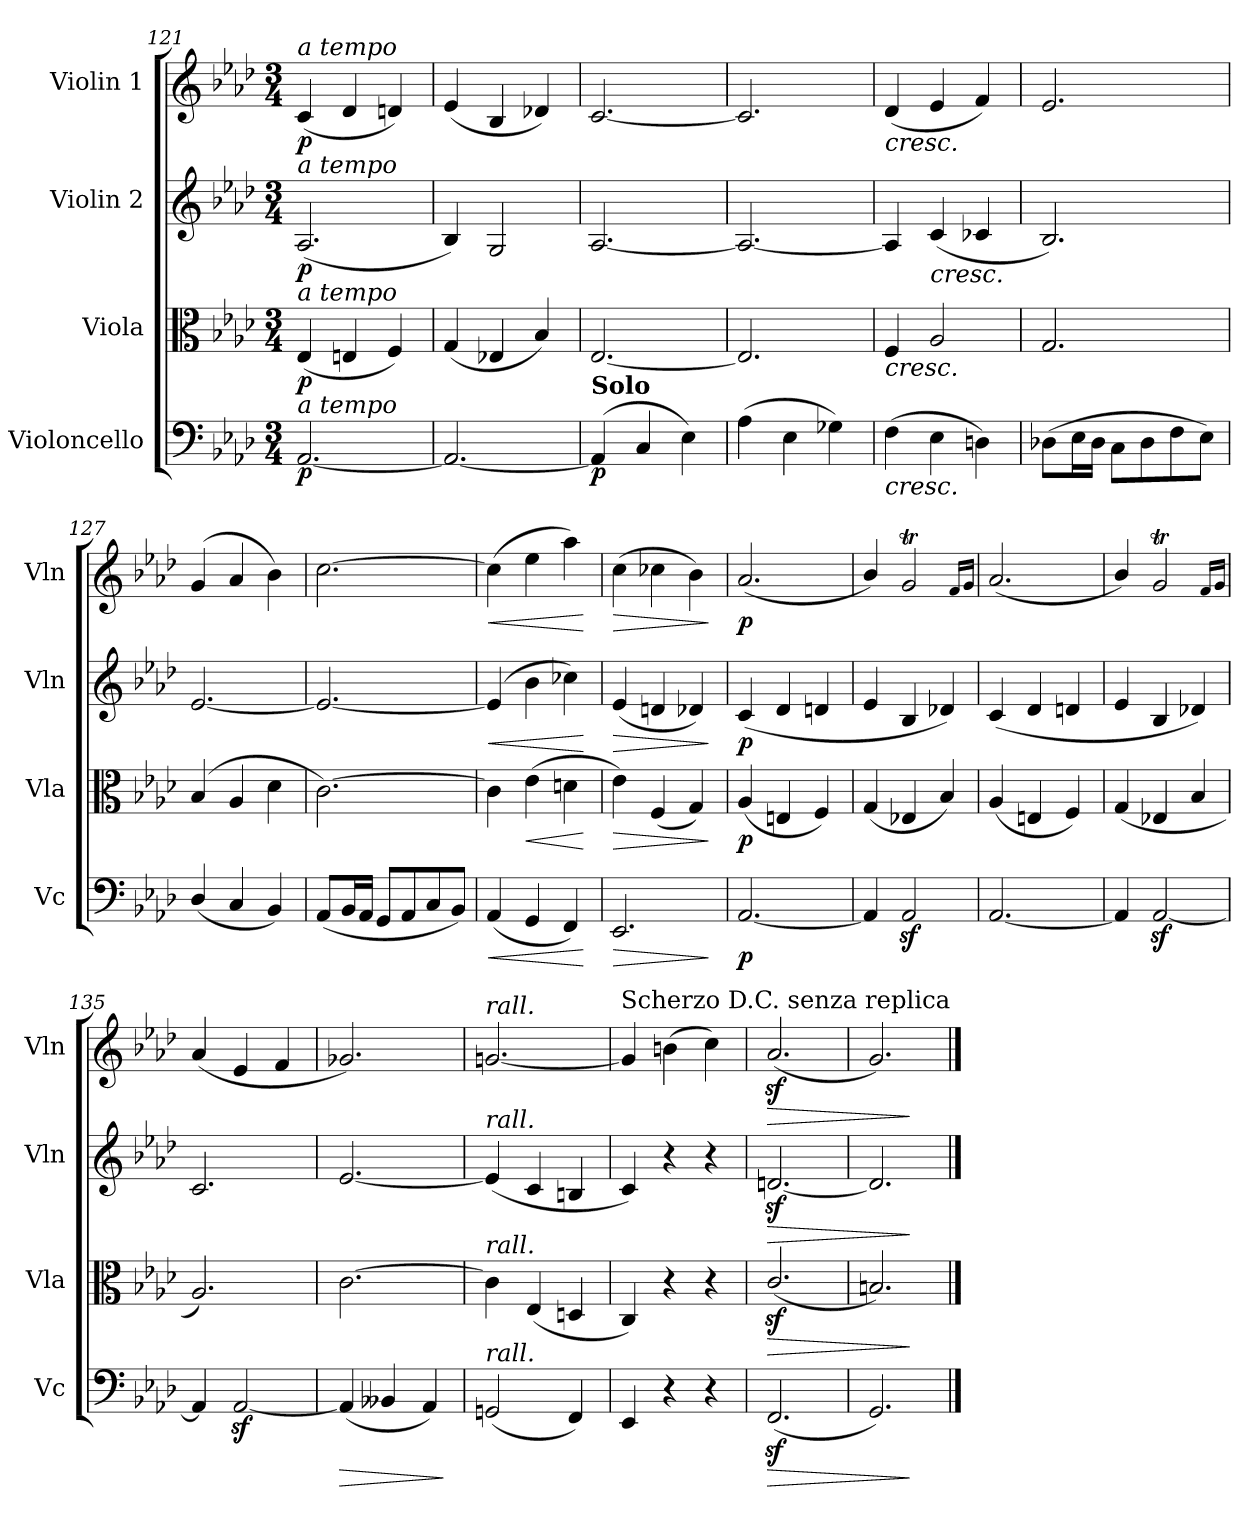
**kern	**dynam	**kern	**dynam	**kern	**dynam	**kern	**dynam
*part4	*part4	*part3	*part3	*part2	*part2	*part1	*part1
*staff4	*staff4	*staff3	*staff3	*staff2	*staff2	*staff1	*staff1
*I"Violoncello	*	*I"Viola	*	*I"Violin 2	*	*I"Violin 1	*
*I'Vc	*	*I'Vla	*	*I'Vln	*	*I'Vln	*
*clefF4	*	*clefC3	*	*clefG2	*	*clefG2	*
*k[b-e-a-d-]	*	*k[b-e-a-d-]	*	*k[b-e-a-d-]	*	*k[b-e-a-d-]	*
*M3/4	*	*M3/4	*	*M3/4	*	*M3/4	*
=121	=121	=121	=121	=121	=121	=121	=121
!	!	!	!	!	!	!LO:TX:a:i:t=a tempo	!
!	!	!	!	!LO:TX:a:i:t=a tempo	!	!	!
!	!	!LO:TX:a:i:t=a tempo	!	!	!	!	!
!LO:TX:a:i:t=a tempo	!	!	!	!	!	!	!
!	!LO:DY:b	!	!LO:DY:b	!	!LO:DY:b	!	!LO:DY:b
[2.AA-/	p	(4E-/	p	(2.A-/	p	(4c/	p
.	.	4En/	.	.	.	4d-/	.
.	.	4F/)	.	.	.	4dn/)	.
=122	=122	=122	=122	=122	=122	=122	=122
2.AA-/_	.	(4G/	.	4B-/)	.	(4e-/	.
.	.	4E-X/	.	2G/	.	4B-/	.
.	.	4B-/)	.	.	.	4d-X/)	.
=123	=123	=123	=123	=123	=123	=123	=123
!LO:TX:a:B:t=Solo	!	!	!	!	!	!	!
!	!LO:DY:b	!	!	!	!	!	!
(4AA-/]	p	[2.E-/	.	[2.A-/	.	[2.c/	.
4C/	.	.	.	.	.	.	.
4E-\)	.	.	.	.	.	.	.
=124	=124	=124	=124	=124	=124	=124	=124
(4A-\	.	2.E-/]	.	2.A-/_	.	2.c/]	.
4E-\	.	.	.	.	.	.	.
4G-X\)	.	.	.	.	.	.	.
=125	=125	=125	=125	=125	=125	=125	=125
!	!	!	!	!	!	!LO:TX:b:i:t=cresc.	!
!	!	!LO:TX:b:i:t=cresc.	!	!	!	!	!
!LO:TX:b:i:t=cresc.	!	!	!	!	!	!	!
(4F\	.	4F/	.	4A-/]	.	(4d-/	.
!	!	!	!	!LO:TX:b:i:t=cresc.	!	!	!
4E-\	.	2A-/	.	(4c/	.	4e-/	.
4Dn\)	.	.	.	4c-X/	.	4f/)	.
=126	=126	=126	=126	=126	=126	=126	=126
(8D-X\L	.	2.G/	.	2.B-/)	.	2.e-/	.
16E-\L	.	.	.	.	.	.	.
16D-\JJ	.	.	.	.	.	.	.
8C\L	.	.	.	.	.	.	.
8D-\	.	.	.	.	.	.	.
8F\	.	.	.	.	.	.	.
8E-\J)	.	.	.	.	.	.	.
=127	=127	=127	=127	=127	=127	=127	=127
(4D-/	.	(4B-/	.	[2.e-/	.	(4g/	.
4C/	.	4A-/	.	.	.	4a-/	.
4BB-/)	.	4d-\	.	.	.	4b-\)	.
!!LO:LB:g=z
=128	=128	=128	=128	=128	=128	=128	=128
(8AA-/L	.	[2.c\)	.	2.e-/_	.	[2.cc\	.
16BB-/L	.	.	.	.	.	.	.
16AA-/JJ	.	.	.	.	.	.	.
8GG/L	.	.	.	.	.	.	.
8AA-/	.	.	.	.	.	.	.
8C/	.	.	.	.	.	.	.
8BB-/J)	.	.	.	.	.	.	.
=129	=129	=129	=129	=129	=129	=129	=129
!	!LO:HP:b	!	!	!	!LO:HP:b	!	!LO:HP:b
(4AA-/	<	4c\]	.	(4e-/]	<	(4cc\]	<
!	!	!	!LO:HP:b	!	!	!	!
4GG/	.	(4e-\	<	4b-\	.	4ee-\	.
4FF/)	.	4dn\	.	4cc-X\)	.	4aa-\)	.
.	[	.	[	.	[	.	[
=130	=130	=130	=130	=130	=130	=130	=130
!	!LO:HP:b	!	!LO:HP:b	!	!LO:HP:b	!	!LO:HP:b
2.EE-/	>	4e-\)	>	(4e-/	>	(4cc\	>
.	.	(4F/	.	4dn/	.	4cc-X\	.
.	.	4G/)	.	4d-X/)	.	4b-\)	.
.	]	.	]	.	]	.	]
=131	=131	=131	=131	=131	=131	=131	=131
!	!LO:DY:b	!	!LO:DY:b	!	!LO:DY:b	!	!LO:DY:b
[2.AA-/	p	(4A-/	p	(<4c/	p	(2.a-/	p
.	.	4En/	.	4d-/	.	.	.
.	.	4F/)	.	4dn/	.	.	.
=132	=132	=132	=132	=132	=132	=132	=132
4AA-/]	.	(4G/	.	4e-/	.	4b-/)	.
2AA-z</	.	4E-X/	.	4B-/	.	2gt/	.
.	.	4B-/)	.	4d-X/)	.	.	.
.	.	.	.	.	.	16qf/LL	.
.	.	.	.	.	.	16qg/JJ	.
=133	=133	=133	=133	=133	=133	=133	=133
[2.AA-/	.	(4A-/	.	(<4c/	.	(2.a-/	.
.	.	4En/	.	4d-/	.	.	.
.	.	4F/)	.	4dn/	.	.	.
=134	=134	=134	=134	=134	=134	=134	=134
4AA-/]	.	(4G/	.	4e-/	.	4b-/)	.
[2AA-z</	.	4E-X/	.	4B-/	.	2gt/	.
.	.	4B-/	.	4d-X/)	.	.	.
.	.	.	.	.	.	16qf/LL	.
.	.	.	.	.	.	16qg/JJ	.
=135	=135	=135	=135	=135	=135	=135	=135
4AA-/]	.	2.A-/)	.	2.c/	.	(4a-/	.
[2AA-z</	.	.	.	.	.	4e-/	.
.	.	.	.	.	.	4f/	.
=136	=136	=136	=136	=136	=136	=136	=136
!	!LO:HP:b	!	!	!	!	!	!
(4AA-/]	>	[2.c\	.	[2.e-/	.	2.g-X/)	.
4BB--X/	.	.	.	.	.	.	.
4AA-/)	.	.	.	.	.	.	.
.	]	.	.	.	.	.	.
=137	=137	=137	=137	=137	=137	=137	=137
!	!	!	!	!	!	!LO:TX:a:i:t=rall.	!
!	!	!	!	!LO:TX:a:i:t=rall.	!	!	!
!	!	!LO:TX:a:i:t=rall.	!	!	!	!	!
!LO:TX:a:i:t=rall.	!	!	!	!	!	!	!
(2GGn/	.	4c\]	.	(4e-/]	.	[2.gn/	.
.	.	(4E-/	.	4c/	.	.	.
4FF/)	.	4Dn/	.	4Bn/	.	.	.
=138	=138	=138	=138	=138	=138	=138	=138
4EE-/	.	4C/)	.	4c/)	.	4g/]	.
4r	.	4r	.	4r	.	(4bn\	.
4r	.	4r	.	4r	.	4cc\)	.
=139	=139	=139	=139	=139	=139	=139	=139
!	!LO:HP:b	!	!LO:HP:b	!	!LO:HP:b	!	!LO:HP:b
(2.FFz</	>	(2.cz</	>	[2.dnz</	>	(2.a-z</	>
=140	=140	=140	=140	=140	=140	=140	=140
2.GG/)	.	2.Bn/)	.	2.d/]	.	2.g/)	.
.	]	.	]	.	]	.	]
!	!	!	!	!	!	!LO:TX:a:t=Scherzo D.C. senza replica	!
==	==	==	==	==	==	==	==
*-	*-	*-	*-	*-	*-	*-	*-
